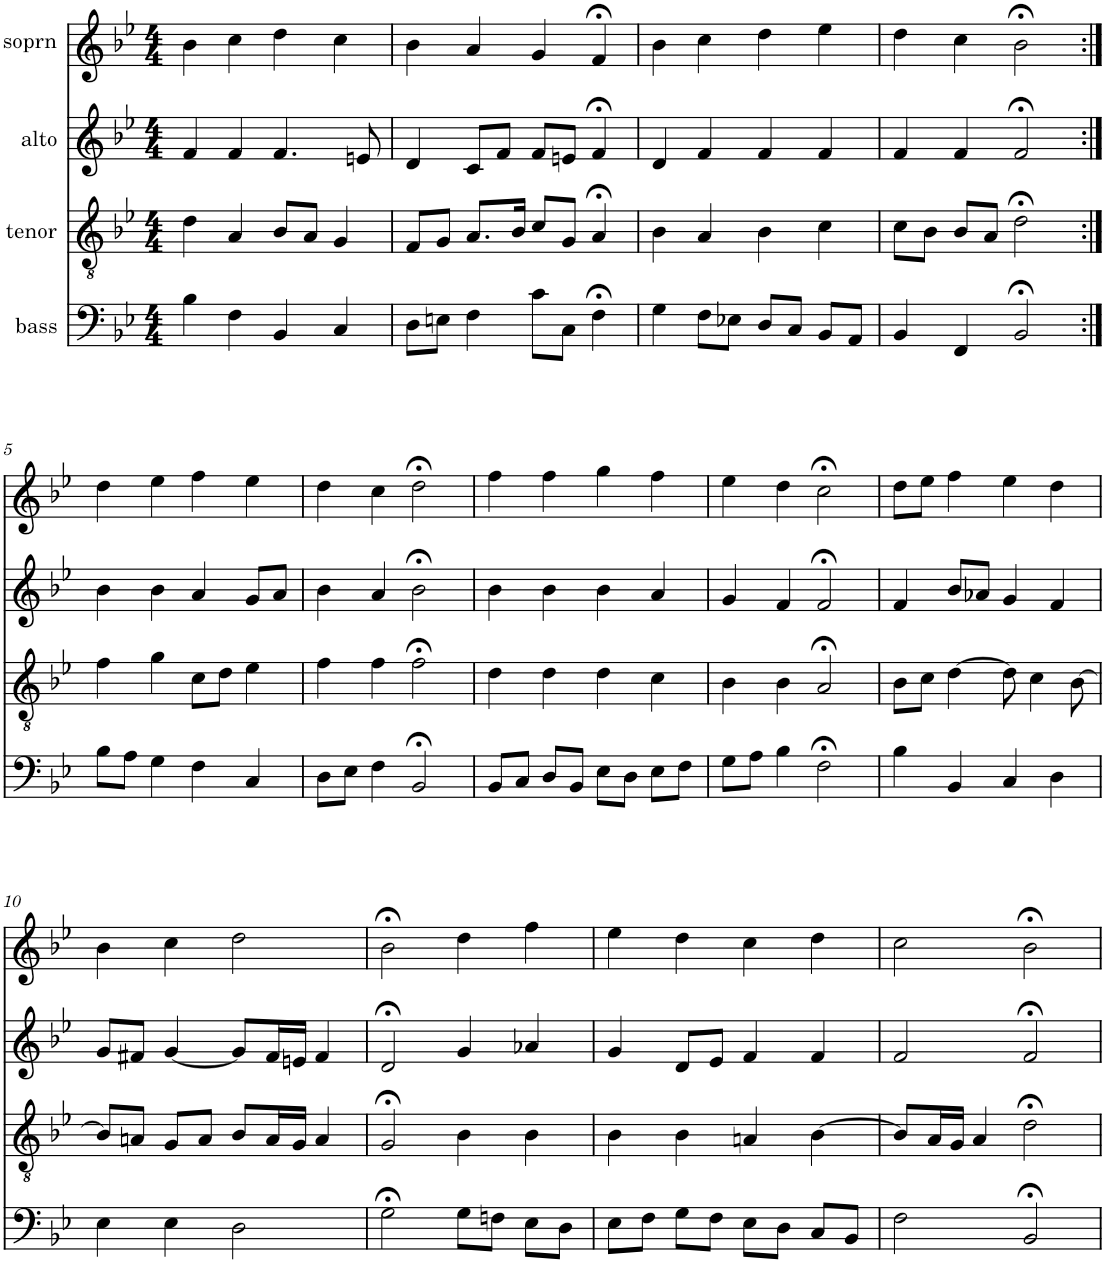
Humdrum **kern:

**kern	**kern	**kern	**kern
*part4	*part3	*part2	*part1
*staff4	*staff3	*staff2	*staff1
*I"bass	*I"tenor	*I"alto	*I"soprn
*clefF4	*clefGv2	*clefG2	*clefG2
*k[b-e-]	*k[b-e-]	*k[b-e-]	*k[b-e-]
*B-:	*B-:	*B-:	*B-:
*M4/4	*M4/4	*M4/4	*M4/4
=1	=1	=1	=1
4B-\	4d\	4f/	4b-\
4F\	4A/	4f/	4cc\
4BB-/	8B-/L	4.f/	4dd\
.	8A/J	.	.
4C/	4G/	.	4cc\
.	.	8en/	.
=2	=2	=2	=2
8D\L	8F/L	4d/	4b-\
8En\J	8G/J	.	.
4F\	8.A/L	8c/L	4a/
.	.	8f/J	.
.	16B-/Jk	.	.
8c\L	8c/L	8f/L	4g/
8C\J	8G/J	8en/J	.
4F;<\	4A;</	4f;</	4f;</
=3	=3	=3	=3
4G\	4B-\	4d/	4b-\
8F\L	4A/	4f/	4cc\
8E-X\J	.	.	.
8D/L	4B-\	4f/	4dd\
8C/J	.	.	.
8BB-/L	4c\	4f/	4ee-\
8AA/J	.	.	.
=4	=4	=4	=4
4BB-/	8c\L	4f/	4dd\
.	8B-\J	.	.
4FF/	8B-/L	4f/	4cc\
.	8A/J	.	.
2BB-;</	2d;<\	2f;</	2b-;<\
!!LO:LB:g=z
=5:|!	=5:|!	=5:|!	=5:|!
8B-\L	4f\	4b-\	4dd\
8A\J	.	.	.
4G\	4g\	4b-\	4ee-\
4F\	8c\L	4a/	4ff\
.	8d\J	.	.
4C/	4e-\	8g/L	4ee-\
.	.	8a/J	.
=6	=6	=6	=6
8D\L	4f\	4b-\	4dd\
8E-\J	.	.	.
4F\	4f\	4a/	4cc\
2BB-;</	2f;<\	2b-;<\	2dd;<\
=7	=7	=7	=7
8BB-/L	4d\	4b-\	4ff\
8C/J	.	.	.
8D/L	4d\	4b-\	4ff\
8BB-/J	.	.	.
8E-\L	4d\	4b-\	4gg\
8D\J	.	.	.
8E-\L	4c\	4a/	4ff\
8F\J	.	.	.
=8	=8	=8	=8
8G\L	4B-\	4g/	4ee-\
8A\J	.	.	.
4B-\	4B-\	4f/	4dd\
2F;<\	2A;</	2f;</	2cc;<\
=9	=9	=9	=9
4B-\	8B-\L	4f/	8dd\L
.	8c\J	.	8ee-\J
4BB-/	[4d\	8b-/L	4ff\
.	.	8a-X/J	.
4C/	8d\]	4g/	4ee-\
.	4c\	.	.
4D\	.	4f/	4dd\
.	[8B-\	.	.
!!LO:LB:g=z
=10	=10	=10	=10
4E-\	8B-/L]	8g/L	4b-\
.	8An/J	8f#X/J	.
4E-\	8G/L	[4g/	4cc\
.	8A/J	.	.
2D\	8B-/L	8g/L]	2dd\
.	16A/L	16f#/L	.
.	16G/JJ	16en/JJ	.
.	4A/	4f#/	.
=11	=11	=11	=11
2G;<\	2G;</	2d;</	2b-;<\
8G\L	4B-\	4g/	4dd\
8Fn\J	.	.	.
8E-\L	4B-\	4a-X/	4ff\
8D\J	.	.	.
=12	=12	=12	=12
8E-\L	4B-\	4g/	4ee-\
8F\J	.	.	.
8G\L	4B-\	8d/L	4dd\
8F\J	.	8e-/J	.
8E-\L	4An/	4f/	4cc\
8D\J	.	.	.
8C/L	[4B-\	4f/	4dd\
8BB-/J	.	.	.
=13	=13	=13	=13
2F\	8B-/L]	2f/	2cc\
.	16A/L	.	.
.	16G/JJ	.	.
.	4A/	.	.
2BB-;</	2d;<\	2f;</	2b-;<\
=	=	=	=
*-	*-	*-	*-
